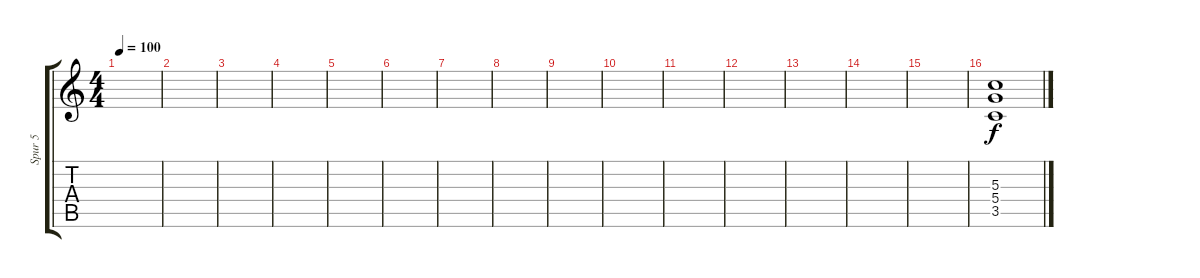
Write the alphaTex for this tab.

\track ("Spur 5" "Spur 5") {instrument distortionguitar}
\staff {score tabs}
\tuning (E4 B3 G3 D3 A2 E2) {hide}
\ts (4 4)
\tempo 100
\clef g2
\ks c
|
|
|
|
|
|
|
|
|
|
|
|
|
|
|
(5.3 5.4 3.5).1
